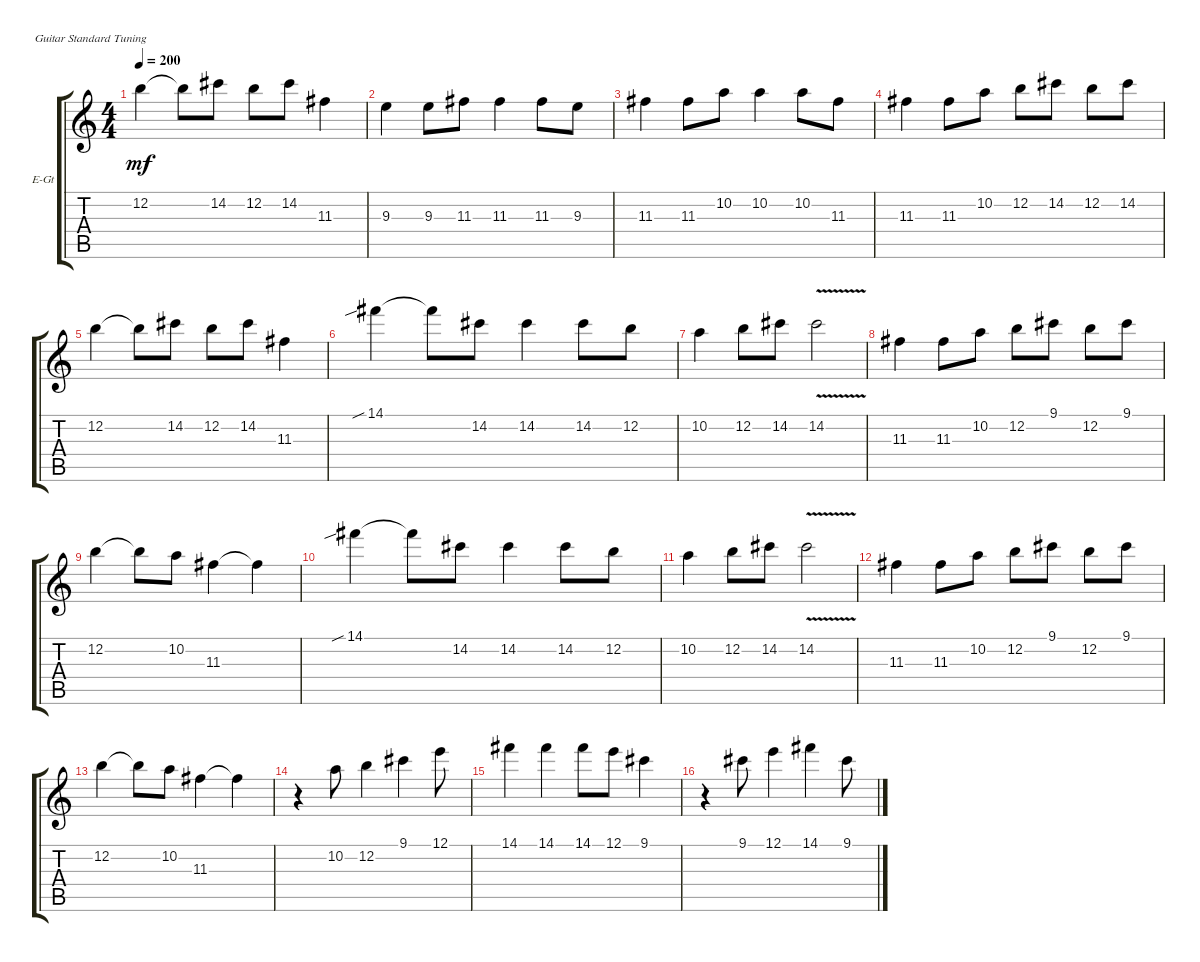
\defaultSystemsLayout 4
\bracketExtendMode groupsimilarinstruments
\firstSystemTrackNameOrientation horizontal
\otherSystemsTrackNameOrientation horizontal
\track ("Electric Guitar" "E-Gt") {instrument distortionguitar}
\staff {score tabs}
\tuning (E4 B3 G3 D3 A2 E2)
\ts (4 4)
\tempo 200
\clef g2
\ks c
12.2.4{dy mf} 12.2{t}.8 14.2.8 12.2.8 14.2.8 11.3.4 |
9.3.4 9.3.8 11.3.8 11.3.4 11.3.8 9.3.8 |
11.3.4 11.3.8 10.2.8 10.2.4 10.2.8 11.3.8 |
11.3.4 11.3.8 10.2.8 12.2.8 14.2.8 12.2.8 14.2.8 |
12.2.4 12.2{t}.8 14.2.8 12.2.8 14.2.8 11.3.4 |
14.1{sib}.4 14.1{t}.8 14.2.8 14.2.4 14.2.8 12.2.8 |
10.2.4 12.2.8 14.2.8 14.2{v}.2 |
11.3.4 11.3.8 10.2.8 12.2.8 9.1.8 12.2.8 9.1.8 |
12.2.4 12.2{t}.8 10.2.8 11.3.4 11.3{t}.4 |
14.1{sib}.4 14.1{t}.8 14.2.8 14.2.4 14.2.8 12.2.8 |
10.2.4 12.2.8 14.2.8 14.2{v}.2 |
11.3.4 11.3.8 10.2.8 12.2.8 9.1.8 12.2.8 9.1.8 |
12.2.4 12.2{t}.8 10.2.8 11.3.4 11.3{t}.4 |
r.4 10.2.8 12.2.4 9.1.4 12.1.8 |
14.1.4 14.1.4 14.1.8 12.1.8 9.1.4 |
r.4 9.1.8 12.1.4 14.1.4 9.1.8
